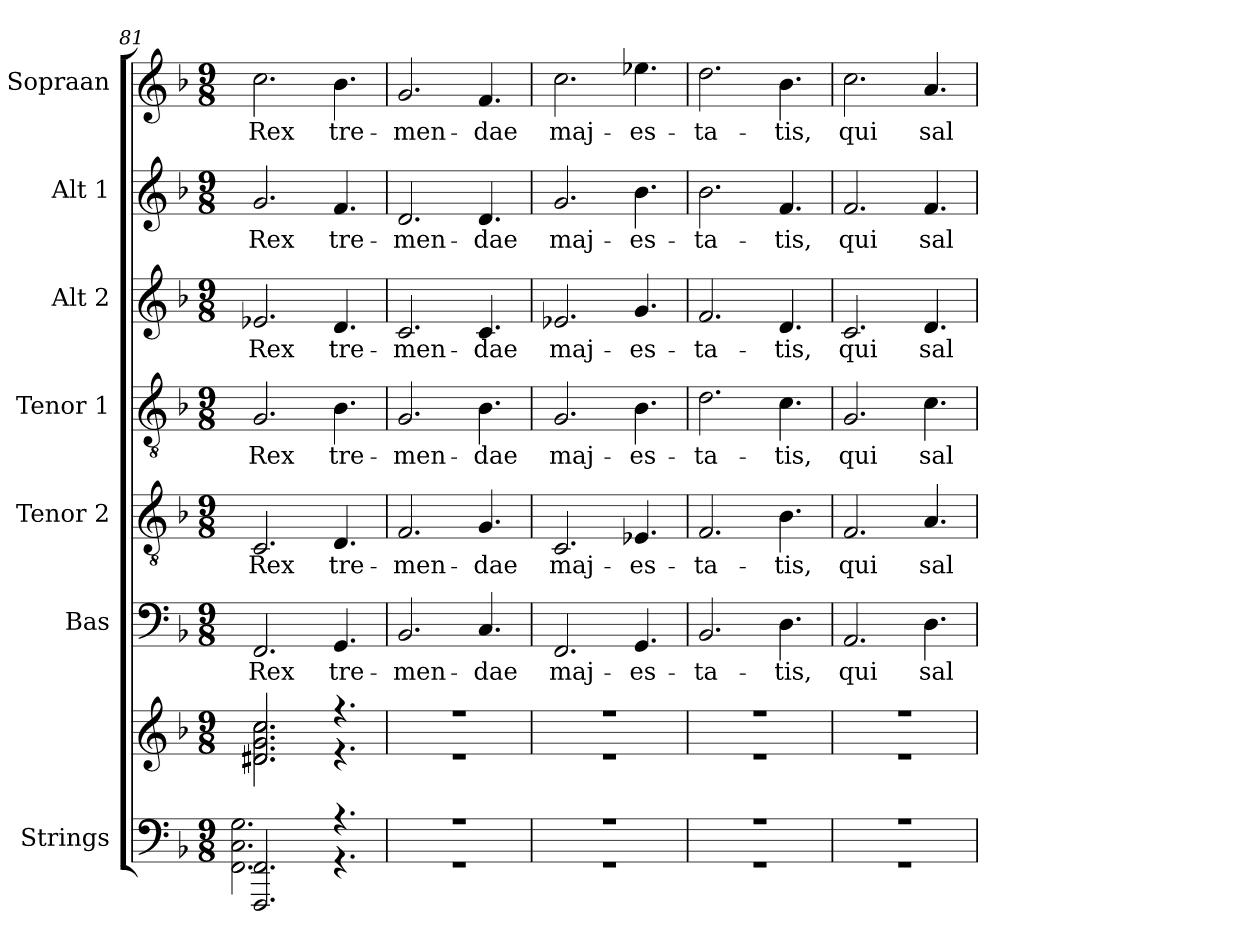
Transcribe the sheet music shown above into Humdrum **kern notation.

**kern	**kern	**kern	**text	**kern	**text	**kern	**text	**kern	**text	**kern	**text	**kern	**text
*part7	*part7	*part6	*part6	*part5	*part5	*part4	*part4	*part3	*part3	*part2	*part2	*part1	*part1
*staff8	*staff7	*staff6	*staff6	*staff5	*staff5	*staff4	*staff4	*staff3	*staff3	*staff2	*staff2	*staff1	*staff1
*I"Strings	*	*I"Bas	*	*I"Tenor 2	*	*I"Tenor 1	*	*I"Alt 2	*	*I"Alt 1	*	*I"Sopraan	*
*I'Str.	*	*I'B	*	*I'T2	*	*I'T1	*	*I'A2	*	*I'A1	*	*I'S	*
*clefF4	*clefG2	*clefF4	*	*clefGv2	*	*clefGv2	*	*clefG2	*	*clefG2	*	*clefG2	*
*k[b-]	*k[b-]	*k[b-]	*	*k[b-]	*	*k[b-]	*	*k[b-]	*	*k[b-]	*	*k[b-]	*
*F:	*F:	*F:	*	*F:	*	*F:	*	*F:	*	*F:	*	*F:	*
*M9/8	*M9/8	*M9/8	*	*M9/8	*	*M9/8	*	*M9/8	*	*M9/8	*	*M9/8	*
=81	=81	=81	=81	=81	=81	=81	=81	=81	=81	=81	=81	=81	=81
*^	*^	*	*	*	*	*	*	*	*	*	*	*	*
!	!	!	!	!	!LO:LY:b	!	!LO:LY:b	!	!LO:LY:b	!	!LO:LY:b	!	!LO:LY:b	!	!LO:LY:b
2.FFF/ 2.FF/	2.FF\ 2.C\ 2.G\	2.d#X/ 2.g/ 2.cc/	2.d#\ 2.g\ 2.cc\	2.FF/	Rex	2.C/	Rex	2.G/	Rex	2.e-X/	Rex	2.g/	Rex	2.cc\	Rex
!	!	!	!	!	!LO:LY:b	!	!LO:LY:b	!	!LO:LY:b	!	!LO:LY:b	!	!LO:LY:b	!	!LO:LY:b
4.r	4.r	4.r	4.r	4.GG/	tre-	4.D/	tre-	4.B-\	tre-	4.d/	tre-	4.f/	tre-	4.b-\	tre-
=82	=82	=82	=82	=82	=82	=82	=82	=82	=82	=82	=82	=82	=82	=82	=82
!	!	!	!	!	!LO:LY:b	!	!LO:LY:b	!	!LO:LY:b	!	!LO:LY:b	!	!LO:LY:b	!	!LO:LY:b
8%9r	8%9r	8%9r	8%9r	2.BB-/	-men-	2.F/	-men-	2.G/	-men-	2.c/	-men-	2.d/	-men-	2.g/	-men-
!	!	!	!	!	!LO:LY:b	!	!LO:LY:b	!	!LO:LY:b	!	!LO:LY:b	!	!LO:LY:b	!	!LO:LY:b
.	.	.	.	4.C/	-dae	4.G/	-dae	4.B-\	-dae	4.c/	-dae	4.d/	-dae	4.f/	-dae
=83	=83	=83	=83	=83	=83	=83	=83	=83	=83	=83	=83	=83	=83	=83	=83
!	!	!	!	!	!LO:LY:b	!	!LO:LY:b	!	!LO:LY:b	!	!LO:LY:b	!	!LO:LY:b	!	!LO:LY:b
8%9r	8%9r	8%9r	8%9r	2.FF/	maj-	2.C/	maj-	2.G/	maj-	2.e-X/	maj-	2.g/	maj-	2.cc\	maj-
!	!	!	!	!	!LO:LY:b	!	!LO:LY:b	!	!LO:LY:b	!	!LO:LY:b	!	!LO:LY:b	!	!LO:LY:b
.	.	.	.	4.GG/	-es-	4.E-X/	-es-	4.B-\	-es-	4.g/	-es-	4.b-\	-es-	4.ee-X\	-es-
=84	=84	=84	=84	=84	=84	=84	=84	=84	=84	=84	=84	=84	=84	=84	=84
!	!	!	!	!	!LO:LY:b	!	!LO:LY:b	!	!LO:LY:b	!	!LO:LY:b	!	!LO:LY:b	!	!LO:LY:b
8%9r	8%9r	8%9r	8%9r	2.BB-/	-ta-	2.F/	-ta-	2.d\	-ta-	2.f/	-ta-	2.b-\	-ta-	2.dd\	-ta-
!	!	!	!	!	!LO:LY:b	!	!LO:LY:b	!	!LO:LY:b	!	!LO:LY:b	!	!LO:LY:b	!	!LO:LY:b
.	.	.	.	4.D\	-tis,	4.B-\	-tis,	4.c\	-tis,	4.d/	-tis,	4.f/	-tis,	4.b-\	-tis,
=85	=85	=85	=85	=85	=85	=85	=85	=85	=85	=85	=85	=85	=85	=85	=85
!	!	!	!	!	!LO:LY:b	!	!LO:LY:b	!	!LO:LY:b	!	!LO:LY:b	!	!LO:LY:b	!	!LO:LY:b
8%9r	8%9r	8%9r	8%9r	2.AA/	qui	2.F/	qui	2.G/	qui	2.c/	qui	2.f/	qui	2.cc\	qui
!	!	!	!	!	!LO:LY:b	!	!LO:LY:b	!	!LO:LY:b	!	!LO:LY:b	!	!LO:LY:b	!	!LO:LY:b
.	.	.	.	4.D\	sal-	4.A/	sal-	4.c\	sal-	4.d/	sal-	4.f/	sal-	4.a/	sal-
*v	*v	*	*	*	*	*	*	*	*	*	*	*	*	*	*
*	*v	*v	*	*	*	*	*	*	*	*	*	*	*	*
=	=	=	=	=	=	=	=	=	=	=	=	=	=
*-	*-	*-	*-	*-	*-	*-	*-	*-	*-	*-	*-	*-	*-
